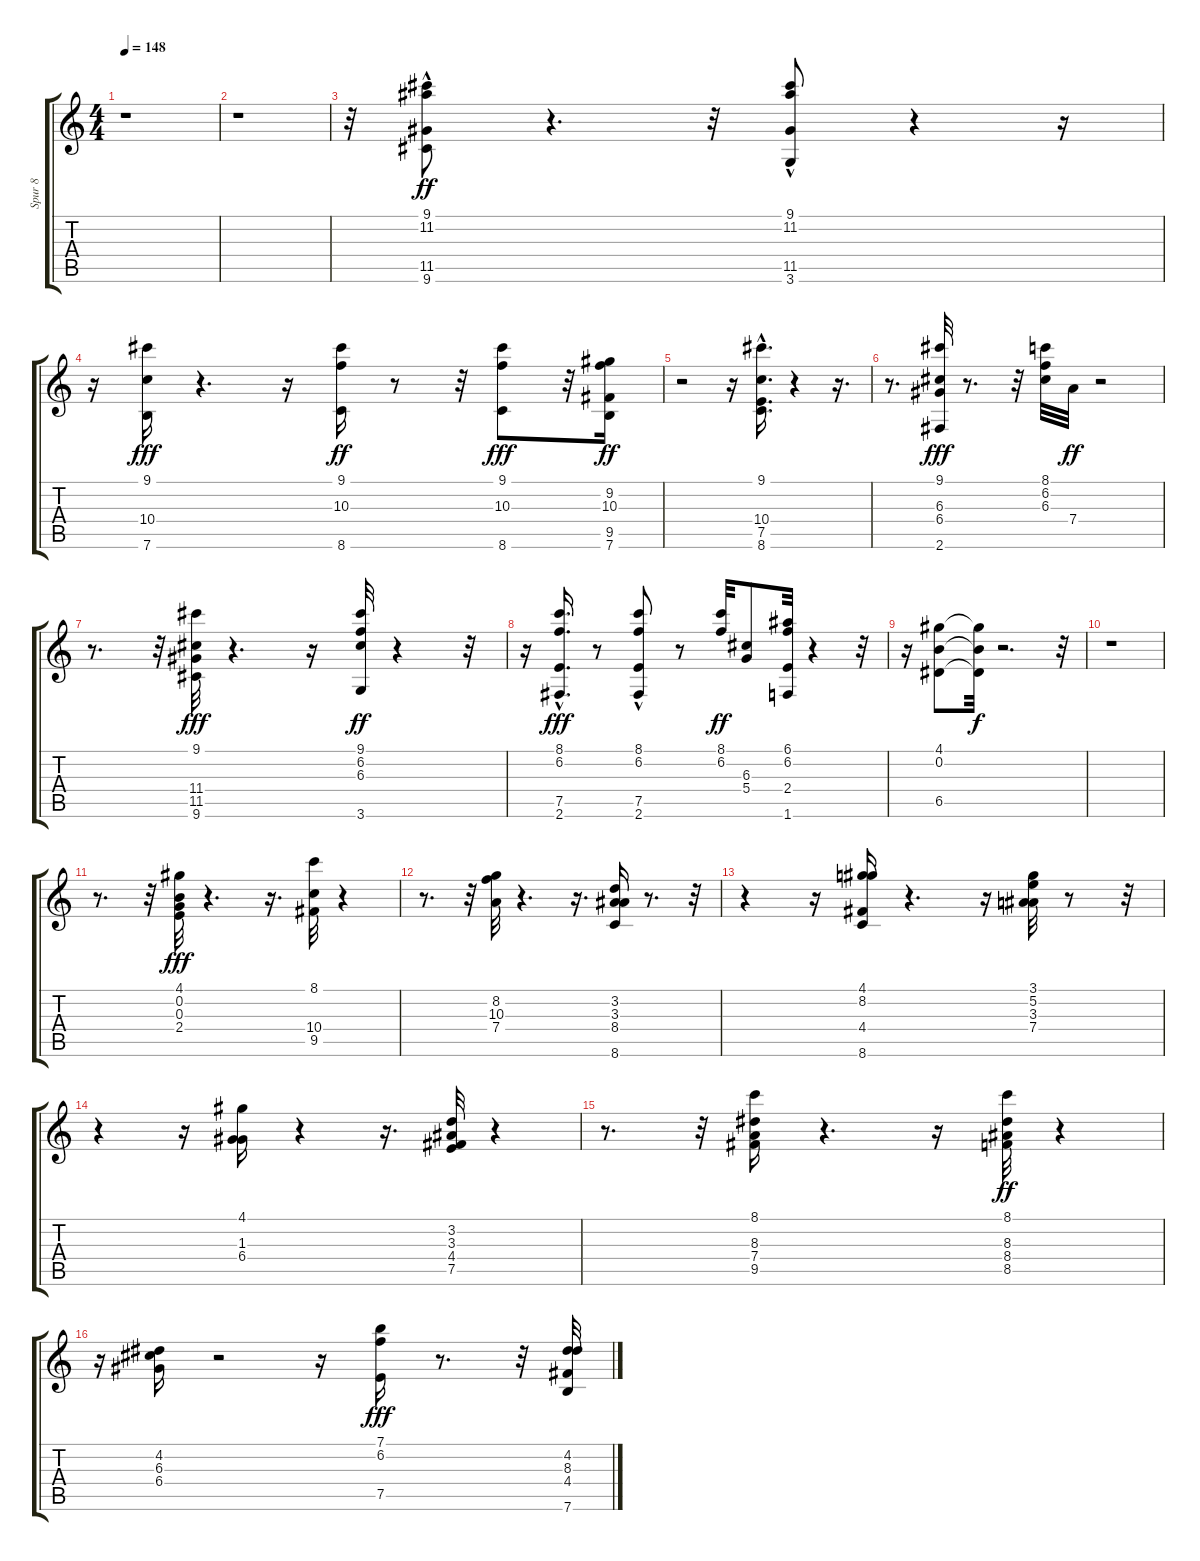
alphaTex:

\track ("Spur 8" "Spur 8") {instrument electricguitarmuted}
\staff {score tabs}
\tuning (E4 B3 G3 D3 A2 E2) {hide}
\ts (4 4)
\tempo 148
\clef g2
\ks c
r.1{dy fff} |
r.1 |
r.32 (9.1 11.2{hac} 11.5{hac} 9.6{hac}).8{dy ff} r.4{d} r.32 (9.1 11.2{hac} 11.5 3.6{hac}).8 r.4 r.16 |
r.16 (9.1 10.4 7.6).16{dy fff} r.4{d} r.16 (9.1 10.3 8.6).16{dy ff} r.8 r.32 (9.1 10.3 8.6).8{dy fff} r.32 (9.2 10.3 9.5 7.6).16{dy ff} |
r.2 r.16 (9.1{hac} 10.4{hac} 7.5 8.6).16{d} r.4 r.16{d} |
r.8{d} (9.1 6.3 6.4 2.6).32{dy fff} r.8{d} r.32 (8.1 6.2 6.3).32 7.4.32{dy ff} r.2 |
r.8{d} r.32 (9.1 11.4 11.5 9.6).32{dy fff} r.4{d} r.16 (9.1 6.2 6.3 3.6).32{dy ff} r.4 r.32 |
r.16 (8.1{hac} 6.2{hac} 7.5 2.6).16{d dy fff} r.8 (8.1{hac} 6.2 7.5{hac} 2.6{hac}).8 r.8 (8.1 6.2).32{dy ff} (6.3 5.4).8 (6.1 6.2 2.4 1.6).32 r.4 r.32 |
r.16 (4.1 0.2 6.5).8 (4.1{t} 0.2{t} 6.5{t}).32{dy f} r.2{d} r.32 |
r.1 |
r.8{d} r.32 (4.1 0.2 0.3 2.4).32{dy fff} r.4{d} r.16{d} (8.1 10.4 9.5).32 r.4 |
r.8{d} r.32 (8.2 10.3 7.4).32 r.4{d} r.16{d} (3.2 3.3 8.4 8.6).16 r.8{d} r.32 |
r.4 r.16 (4.1 8.2 4.4 8.6).16 r.4{d} r.16 (3.1 5.2 3.3 7.4).32 r.8 r.32 |
r.4 r.16 (4.1 1.3 6.4).16 r.4 r.16{d} (3.2 3.3 4.4 7.5).32 r.4 |
r.8{d} r.32 (8.1 8.3 7.4 9.5).16 r.4{d} r.16 (8.1 8.3 8.4 8.5).32{dy ff} r.4 |
r.16 (4.2 6.3 6.4).16 r.2 r.16 (7.1 6.2 7.5).16{dy fff} r.8{d} r.32 (4.2 8.3 4.4 7.6).32
